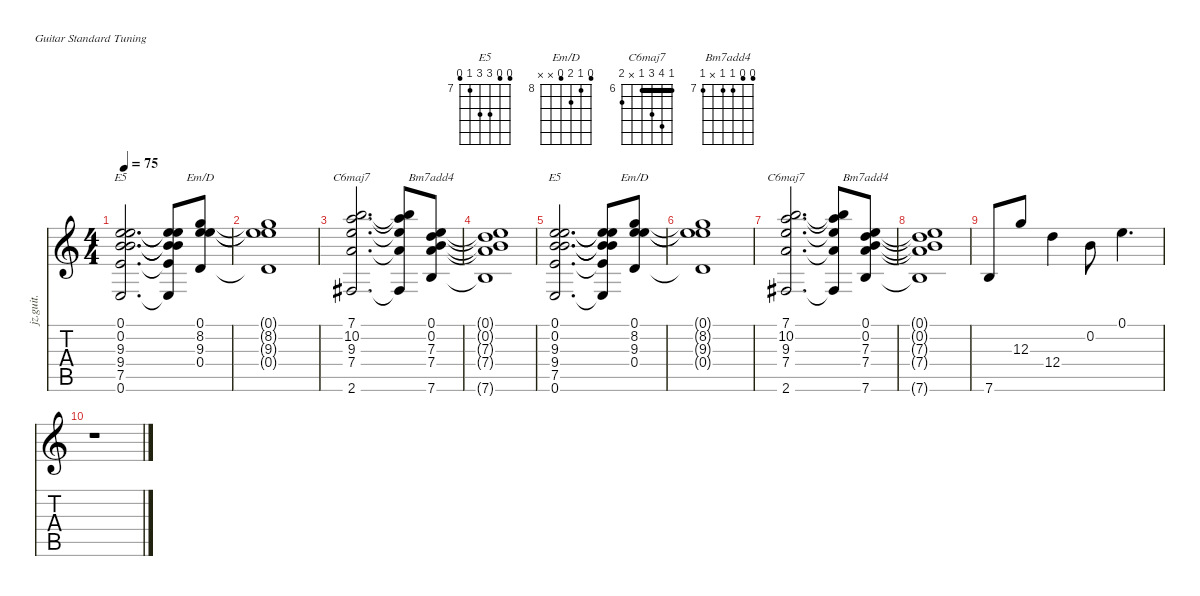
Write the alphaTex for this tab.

\defaultSystemsLayout 4
\hideDynamics
\bracketExtendMode nobrackets
\otherSystemsTrackNameOrientation horizontal
\track ("Guitar (w/chorus)" "jz.guit.") {instrument electricguitarjazz}
\staff {score tabs}
\tuning (E4 B3 G3 D3 A2 E2)
\chord ("E5" 6 6 9 9 7 6) {firstfret 7}
\chord ("Em/D" 7 8 9 7 x x) {firstfret 8}
\chord ("C6maj7" 6 9 8 6 x 7) {firstfret 6 barre 6}
\chord ("Bm7add4" 6 6 7 7 x 7) {firstfret 7}
\ts (4 4)
\tempo 75
\clef g2
\ks c
(0.1 0.2 9.3 9.4 7.5 0.6).2{d ch "E5" dy f beam Up} (0.1{t} 0.2{t} 9.3{t} 9.4{t} 7.5{t} 0.6{t}).8{beam Up} (0.1 8.2 9.3 0.4).8{ch "Em/D" beam Up} |
(0.1{t} 8.2{t} 9.3{t} 0.4{t}).1{beam Down} |
(7.1 10.2 9.3 7.4 2.6{acc #}).2{d ch "C6maj7" beam Up} (7.1{t} 10.2{t} 9.3{t} 7.4{t} 2.6{t acc #}).8{beam Up} (0.1 0.2 7.3 7.4 7.6).8{ch "Bm7add4" beam Up} |
(0.1{t} 0.2{t} 7.3{t} 7.4{t} 7.6{t}).1{beam Up} |
(0.1 0.2 9.3 9.4 7.5 0.6).2{d ch "E5" beam Up} (0.1{t} 0.2{t} 9.3{t} 9.4{t} 7.5{t} 0.6{t}).8{beam Up} (0.1 8.2 9.3 0.4).8{ch "Em/D" beam Up} |
(0.1{t} 8.2{t} 9.3{t} 0.4{t}).1{beam Down} |
(7.1 10.2 9.3 7.4 2.6{acc #}).2{d ch "C6maj7" beam Up} (7.1{t} 10.2{t} 9.3{t} 7.4{t} 2.6{t acc #}).8{beam Up} (0.1 0.2 7.3 7.4 7.6).8{ch "Bm7add4" beam Up} |
(0.1{t} 0.2{t} 7.3{t} 7.4{t} 7.6{t}).1{beam Up} |
7.6.8{beam Up} 12.3.8{beam Up} 12.4.4{beam Down} 0.2.8{beam Down} 0.1.4{d beam Down} |
r.1{beam Down}
